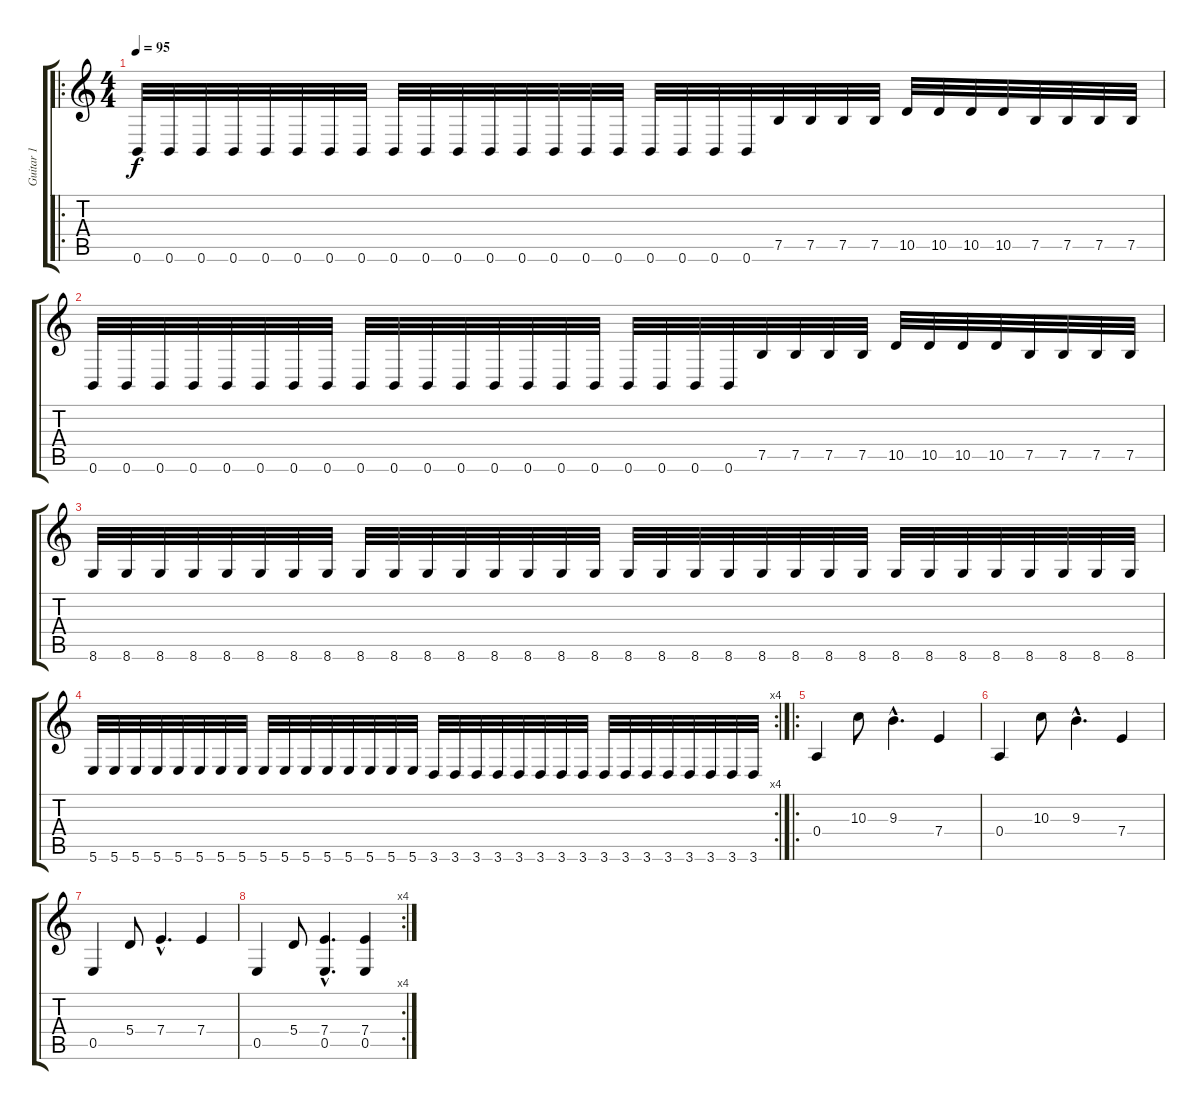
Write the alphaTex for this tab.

\track ("Guitar 1" "Guitar 1") {instrument distortionguitar}
\staff {score tabs}
\tuning (B3 Gb3 D3 A2 E2 B1) {hide}
\ro
\ts (4 4)
\tempo 95
\clef g2
\ks c
0.6.32{dy f} 0.6.32 0.6.32 0.6.32 0.6.32 0.6.32 0.6.32 0.6.32 0.6.32 0.6.32 0.6.32 0.6.32 0.6.32 0.6.32 0.6.32 0.6.32 0.6.32 0.6.32 0.6.32 0.6.32 7.5.32 7.5.32 7.5.32 7.5.32 10.5.32 10.5.32 10.5.32 10.5.32 7.5.32 7.5.32 7.5.32 7.5.32 |
0.6.32 0.6.32 0.6.32 0.6.32 0.6.32 0.6.32 0.6.32 0.6.32 0.6.32 0.6.32 0.6.32 0.6.32 0.6.32 0.6.32 0.6.32 0.6.32 0.6.32 0.6.32 0.6.32 0.6.32 7.5.32 7.5.32 7.5.32 7.5.32 10.5.32 10.5.32 10.5.32 10.5.32 7.5.32 7.5.32 7.5.32 7.5.32 |
8.6.32 8.6.32 8.6.32 8.6.32 8.6.32 8.6.32 8.6.32 8.6.32 8.6.32 8.6.32 8.6.32 8.6.32 8.6.32 8.6.32 8.6.32 8.6.32 8.6.32 8.6.32 8.6.32 8.6.32 8.6.32 8.6.32 8.6.32 8.6.32 8.6.32 8.6.32 8.6.32 8.6.32 8.6.32 8.6.32 8.6.32 8.6.32 |
\rc 4
5.6.32 5.6.32 5.6.32 5.6.32 5.6.32 5.6.32 5.6.32 5.6.32 5.6.32 5.6.32 5.6.32 5.6.32 5.6.32 5.6.32 5.6.32 5.6.32 3.6.32 3.6.32 3.6.32 3.6.32 3.6.32 3.6.32 3.6.32 3.6.32 3.6.32 3.6.32 3.6.32 3.6.32 3.6.32 3.6.32 3.6.32 3.6.32 |
\ro
0.4.4 10.3.8 9.3{hac}.4{d} 7.4.4 |
0.4.4 10.3.8 9.3{hac}.4{d} 7.4.4 |
0.5.4 5.4.8 7.4{hac}.4{d} 7.4.4 |
\rc 4
0.5.4 5.4.8 (7.4{hac} 0.5{hac}).4{d} (7.4 0.5).4
